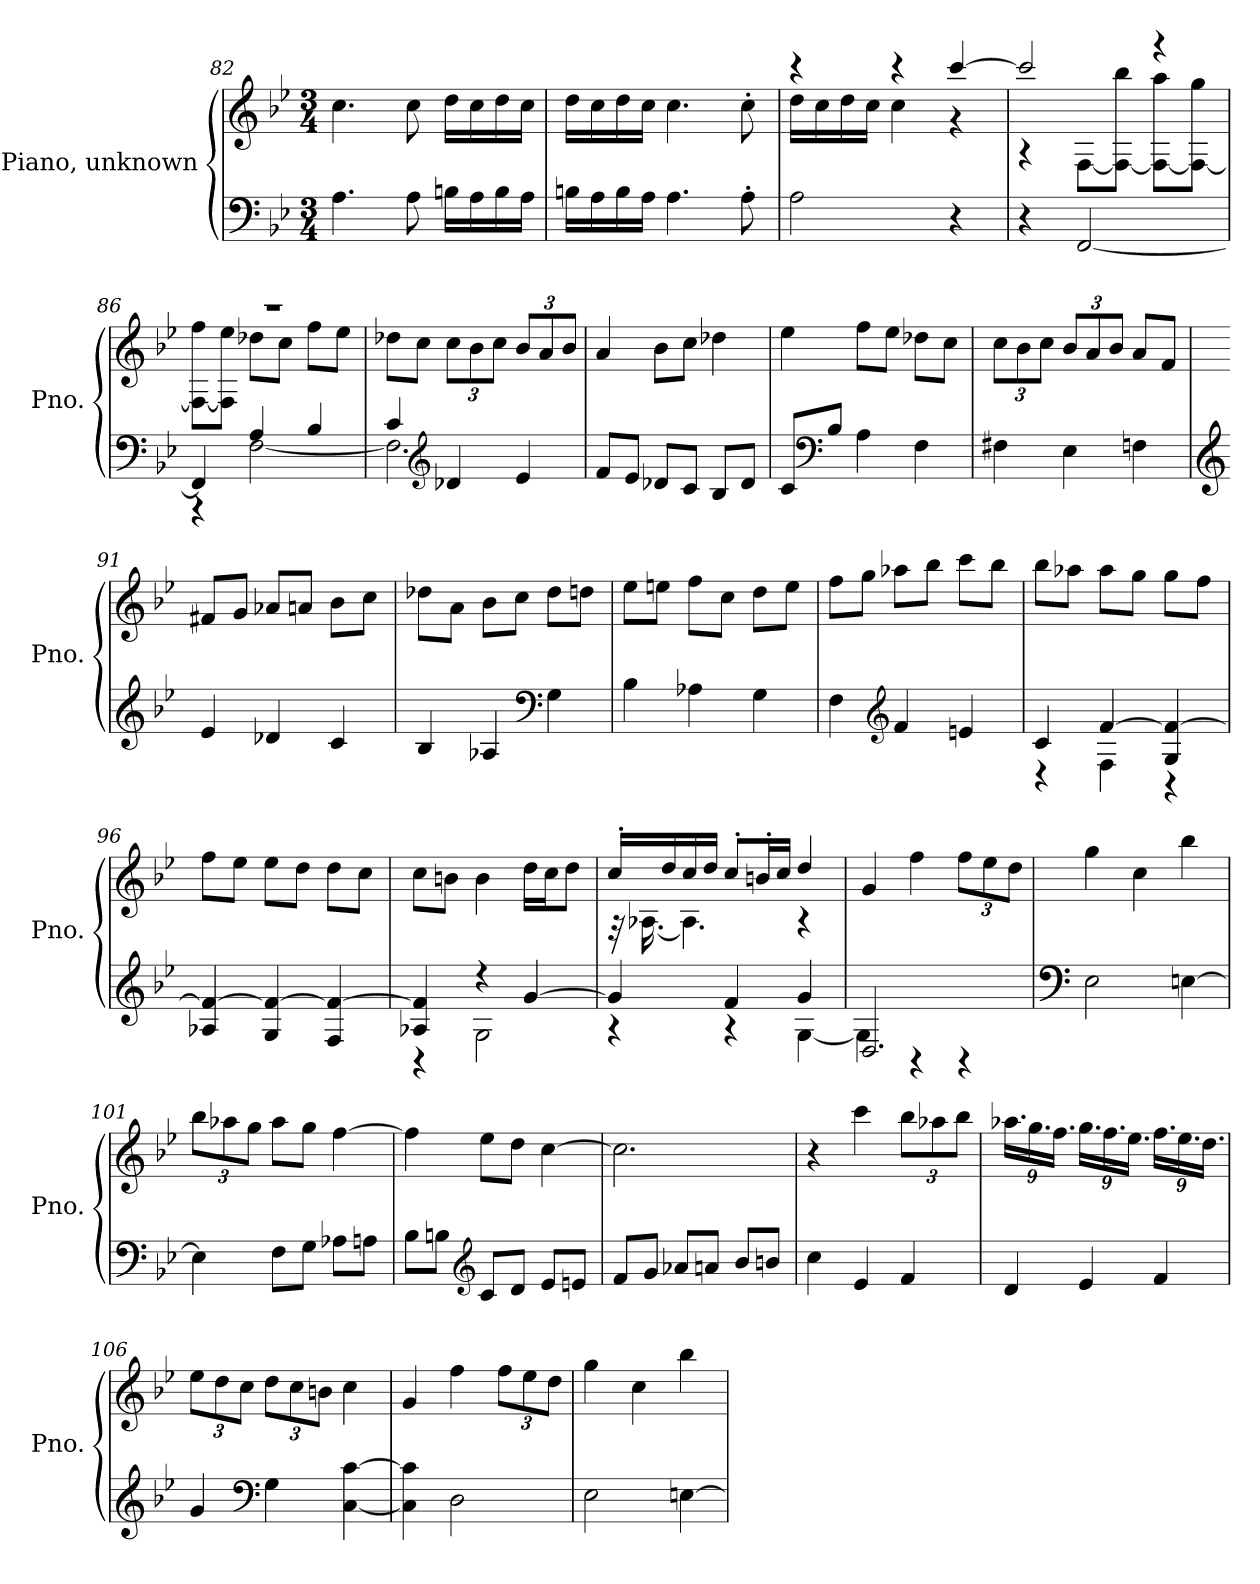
**kern	**kern
*part1	*part1
*staff2	*staff1
*I"Piano, unknown	*
*I'Pno.	*
*clefF4	*clefG2
*k[b-e-]	*k[b-e-]
*M3/4	*M3/4
=82	=82
4.A\	4.cc\
8A\	8cc\
16Bn\LL	16dd\LL
16A\	16cc\
16B\	16dd\
16A\JJ	16cc\JJ
=83	=83
16Bn\LL	16dd\LL
16A\	16cc\
16B\	16dd\
16A\JJ	16cc\JJ
4.A\	4.cc\
8A'\	8cc'\
=84	=84
*	*^
2A\	4r	16dd\LL
.	.	16cc\
.	.	16dd\
.	.	16cc\JJ
.	4r	4cc\
4r	[4ccc/	4r
!!LO:PB:g=z	!!
=85	=85	=85
4r	2ccc/]	4r
[2FF/	.	[8F\L
.	.	8F\_ 8bb-\J
.	4r	8F\_ 8aa\L
.	.	8F\_ 8gg\J
=86	=86	=86
*^	*	*
4FF/]	4r	2.r	8F\_ 8ff\L
.	.	.	8F\] 8ee-\J
4A/	[2F\	.	8dd-X\L
.	.	.	8cc\J
4B-/	.	.	8ff\L
.	.	.	8ee-\J
*	*	*v	*v
=87	=87	=87
4c/	2.F\]	8dd-X\L
.	.	8cc\J
*clefG2	*	*
*	*	*Xbrackettup
4d-X/	.	12cc\L
.	.	12b-\
.	.	12cc\J
4e-/	.	12b-/L
.	.	12a/
.	.	12b-/J
*v	*v	*
=88	=88
8f/L	4a/
8e-/J	.
8d-X/L	8b-\L
8c/J	8cc\J
8B-/L	4dd-X\
8d-/J	.
=89	=89
8c/L	4ee-\
*clefF4	*
8B-/J	.
4A\	8ff\L
.	8ee-\J
4F\	8dd-X\L
.	8cc\J
!!LO:LB:g=z
=90	=90
4F#X\	12cc\L
.	12b-\
.	12cc\J
4E-\	12b-/L
.	12a/
.	12b-/J
4Fn\	8a/L
.	8f/J
=91	=91
*clefG2	*
4e-/	8f#X/L
.	8g/J
4d-X/	8a-X/L
.	8an/J
4c/	8b-\L
.	8cc\J
=92	=92
4B-/	8dd-X\L
.	8a\J
4A-X/	8b-\L
.	8cc\J
*clefF4	*
4G\	8dd-\L
.	8ddn\J
=93	=93
4B-\	8ee-\L
.	8een\J
4A-X\	8ff\L
.	8cc\J
4G\	8dd\L
.	8ee\J
=94	=94
4F\	8ff\L
.	8gg\J
*clefG2	*
4f/	8aa-X\L
.	8bb-\J
4en/	8ccc\L
.	8bb-\J
!!LO:LB:g=z
=95	=95
*^	*
4c/	4r	8bb-\L
.	.	8aa-X\J
[4f/	4F\	8aa-\L
.	.	8gg\J
4G/ 4f/_	4r	8gg\L
.	.	8ff\J
*v	*v	*
=96	=96
4A-X/ 4f/_	8ff\L
.	8ee-\J
4G/ 4f/_	8ee-\L
.	8dd\J
4F/ 4f/_	8dd\L
.	8cc\J
=97	=97
*^	*
4A-X/ 4f/]	4r	8cc\L
.	.	8bn\J
4r	2G\	4b\
[4g/	.	16dd\LL
.	.	16cc\J
.	.	8dd\J
=98	=98	=98
*	*	*^
4g/]	4r	16cc'/LL	32r
.	.	.	[16.A-X\
.	.	16dd/	.
.	.	16cc/	4.A-\]
.	.	16dd/JJ	.
4f/	4r	8cc'/L	.
.	.	16bn'/L	.
.	.	16cc/JJ	.
4g/	[4G\	4dd/	4r
*	*	*v	*v
=99	=99	=99
2.D/	4G\]	4g/
.	4r	4ff\
.	4r	12ff\L
.	.	12ee-\
.	.	12dd\J
*v	*v	*
!!LO:LB:g=z
=100	=100
*clefF4	*
2E-\	4gg\
.	4cc\
[4En\	4bb-\
=101	=101
4E\]	12bb-\L
.	12aa-X\
.	12gg\J
8F\L	8aa-\L
8G\J	8gg\J
8A-X\L	[4ff\
8An\J	.
=102	=102
8B-\L	4ff\]
8Bn\J	.
*clefG2	*
8c/L	8ee-\L
8d/J	8dd\J
8e-/L	[4cc\
8en/J	.
=103	=103
8f/L	2.cc\]
8g/J	.
8a-X/L	.
8an/J	.
8b-/L	.
8bn/J	.
=104	=104
4cc\	4r
4e-/	4ccc\
4f/	12bb-\L
.	12aa-X\
.	12bb-\J
!!LO:LB:g=z
=105	=105
4d/	18.aa-X\LL
.	18.gg\
.	18.ff\JJ
4e-/	18.gg\LL
.	18.ff\
.	18.ee-\JJ
4f/	18.ff\LL
.	18.ee-\
.	18.dd\JJ
=106	=106
4g/	12ee-\L
.	12dd\
.	12cc\J
*clefF4	*
4G\	12dd\L
.	12cc\
.	12bn\J
[4C\ [4c\	4cc\
=107	=107
4C\] 4c\]	4g/
2D\	4ff\
.	12ff\L
.	12ee-\
.	12dd\J
=108	=108
2E-\	4gg\
.	4cc\
[4En\	4bb-\
=	=
*-	*-
